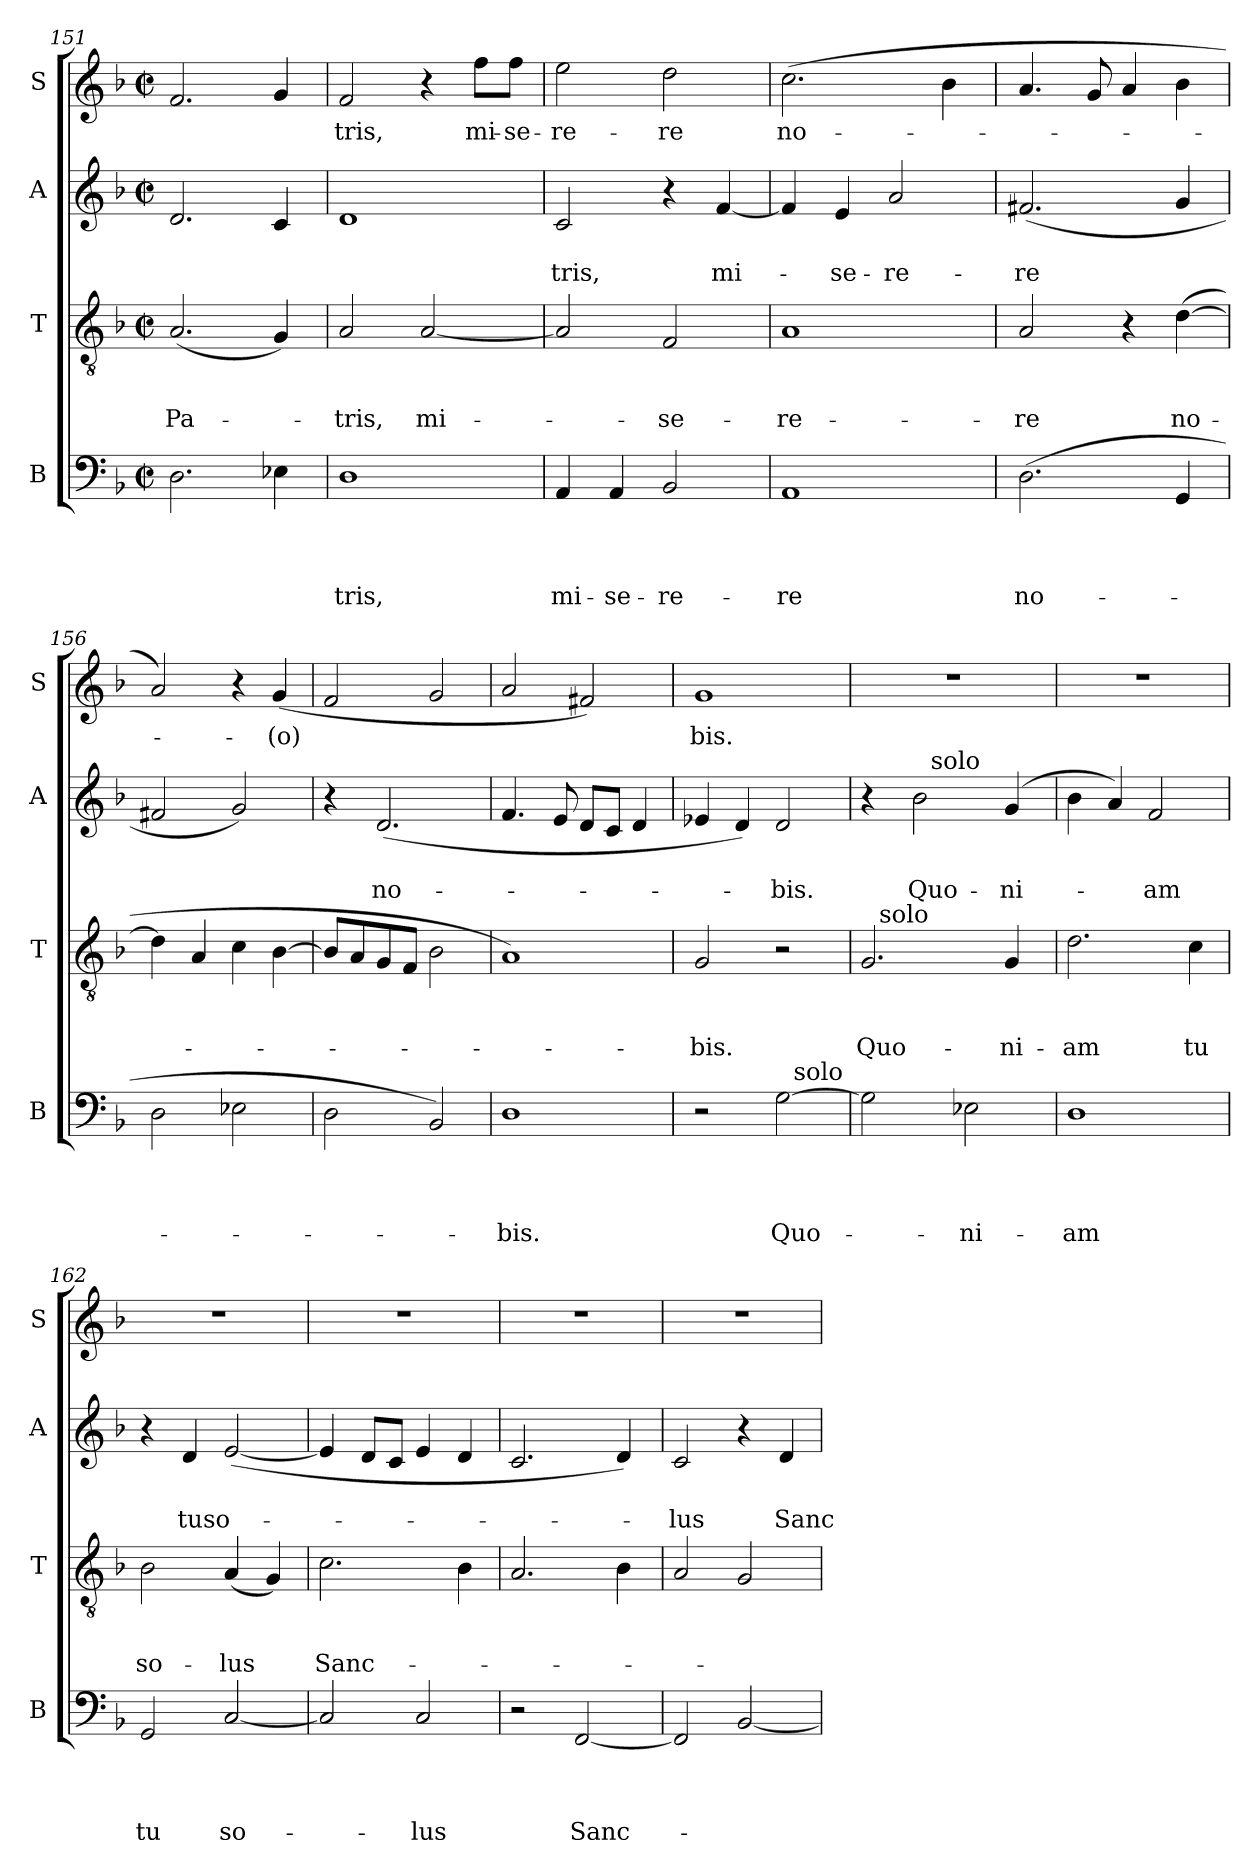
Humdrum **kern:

**kern	**text	**text	**text	**text	**kern	**text	**text	**text	**kern	**text	**text	**kern	**text
*part4	*part4	*part4	*part4	*part4	*part3	*part3	*part3	*part3	*part2	*part2	*part2	*part1	*part1
*staff4	*staff4	*staff4	*staff4	*staff4	*staff3	*staff3	*staff3	*staff3	*staff2	*staff2	*staff2	*staff1	*staff1
*I"B	*	*	*	*	*I"T	*	*	*	*I"A	*	*	*I"S	*
*I'B	*	*	*	*	*I'T	*	*	*	*I'A	*	*	*I'S	*
*clefF4	*	*	*	*	*clefGv2	*	*	*	*clefG2	*	*	*clefG2	*
*k[b-]	*	*	*	*	*k[b-]	*	*	*	*k[b-]	*	*	*k[b-]	*
*F:	*	*	*	*	*F:	*	*	*	*F:	*	*	*F:	*
*M2/2	*	*	*	*	*M2/2	*	*	*	*M2/2	*	*	*M2/2	*
*met(c|)	*	*	*	*	*met(c|)	*	*	*	*met(c|)	*	*	*met(c|)	*
=151	=151	=151	=151	=151	=151	=151	=151	=151	=151	=151	=151	=151	=151
!	!	!	!	!	!	!	!	!LO:LY:b	!	!	!	!	!
2.D\	.	.	.	.	(<2.A/	.	.	Pa-	2.d/	.	.	2.f/	.
4E-X\	.	.	.	.	4G/)	.	.	.	4c/	.	.	4g/	.
=152	=152	=152	=152	=152	=152	=152	=152	=152	=152	=152	=152	=152	=152
!	!	!	!	!LO:LY:b	!	!	!	!LO:LY:b	!	!	!	!	!LO:LY:b
1D	.	.	.	-tris,	2A/	.	.	-tris,	1d	.	.	2f/	-tris,
!	!	!	!	!	!	!	!	!LO:LY:b	!	!	!	!	!
.	.	.	.	.	[<2A/	.	.	mi-	.	.	.	4r	.
!	!	!	!	!	!	!	!	!	!	!	!	!	!LO:LY:b
.	.	.	.	.	.	.	.	.	.	.	.	8ff\L	mi-
!	!	!	!	!	!	!	!	!	!	!	!	!	!LO:LY:b:rj
.	.	.	.	.	.	.	.	.	.	.	.	8ff\J	-se-
=153	=153	=153	=153	=153	=153	=153	=153	=153	=153	=153	=153	=153	=153
!	!	!	!	!LO:LY:b	!	!	!	!	!	!	!LO:LY:b	!	!LO:LY:b
4AA/	.	.	.	mi-	2A/]	.	.	.	2c/	.	-tris,	2ee\	-re-
!	!	!	!	!LO:LY:b	!	!	!	!	!	!	!	!	!
4AA/	.	.	.	-se-	.	.	.	.	.	.	.	.	.
!	!	!	!	!LO:LY:b	!	!	!	!LO:LY:b	!	!	!	!	!LO:LY:b
2BB-/	.	.	.	-re-	2F/	.	.	-se-	4r	.	.	2dd\	-re
!	!	!	!	!	!	!	!	!	!	!	!LO:LY:b	!	!
.	.	.	.	.	.	.	.	.	[>4f/	.	mi-	.	.
!!LO:PB:g=z
=154	=154	=154	=154	=154	=154	=154	=154	=154	=154	=154	=154	=154	=154
!	!	!	!	!LO:LY:b	!	!	!	!LO:LY:b	!	!	!	!	!LO:LY:b
1AA	.	.	.	-re	1A	.	.	-re-	4f/]	.	.	(>2.cc\	no-
!	!	!	!	!	!	!	!	!	!	!	!LO:LY:b	!	!
.	.	.	.	.	.	.	.	.	4e/	.	-se-	.	.
!	!	!	!	!	!	!	!	!	!	!	!LO:LY:b	!	!
.	.	.	.	.	.	.	.	.	2a/	.	-re-	.	.
.	.	.	.	.	.	.	.	.	.	.	.	4b-\	.
=155	=155	=155	=155	=155	=155	=155	=155	=155	=155	=155	=155	=155	=155
!	!	!	!	!LO:LY:b	!	!	!	!LO:LY:b	!	!	!LO:LY:b	!	!
(>2.D\	.	.	.	no-	2A/	.	.	-re	(<2.f#X/	.	-re	4.a/	.
.	.	.	.	.	.	.	.	.	.	.	.	8g/	.
.	.	.	.	.	4r	.	.	.	.	.	.	4a/	.
!	!	!	!	!	!	!	!	!LO:LY:b	!	!	!	!	!
4GG/	.	.	.	.	(>[>4d\	.	.	no-	4g/	.	.	4b-\	.
=156	=156	=156	=156	=156	=156	=156	=156	=156	=156	=156	=156	=156	=156
2D\	.	.	.	.	4d\]	.	.	.	2f#X/	.	.	2a/)	.
.	.	.	.	.	4A/	.	.	.	.	.	.	.	.
2E-X\	.	.	.	.	4c\	.	.	.	2g/)	.	.	4r	.
!	!	!	!	!	!	!	!	!	!	!	!	!	!LO:LY:b
.	.	.	.	.	[>4B-\	.	.	.	.	.	.	(<4g/	-(o)
=157	=157	=157	=157	=157	=157	=157	=157	=157	=157	=157	=157	=157	=157
2D\	.	.	.	.	8B-/L]	.	.	.	4r	.	.	2f/	.
.	.	.	.	.	8A/	.	.	.	.	.	.	.	.
!	!	!	!	!	!	!	!	!	!	!	!LO:LY:b	!	!
.	.	.	.	.	8G/	.	.	.	(<2.d/	.	no-	.	.
.	.	.	.	.	8F/J	.	.	.	.	.	.	.	.
2BB-/)	.	.	.	.	2B-\	.	.	.	.	.	.	2g/	.
=158	=158	=158	=158	=158	=158	=158	=158	=158	=158	=158	=158	=158	=158
!	!	!	!	!LO:LY:b	!	!	!	!	!	!	!	!	!
1D	.	.	.	-bis.	1A)	.	.	.	4.f/	.	.	2a/	.
.	.	.	.	.	.	.	.	.	8e/	.	.	.	.
.	.	.	.	.	.	.	.	.	8d/L	.	.	2f#X/)	.
.	.	.	.	.	.	.	.	.	8c/J	.	.	.	.
.	.	.	.	.	.	.	.	.	4d/	.	.	.	.
=159	=159	=159	=159	=159	=159	=159	=159	=159	=159	=159	=159	=159	=159
!	!	!	!	!	!	!	!	!LO:LY:b	!	!	!	!	!LO:LY:b
*^	*	*	*	*	*	*	*	*	*	*	*	*	*
2r	2ryy	.	.	.	.	2G/	.	.	-bis.	4e-X/	.	.	1g	bis.
.	.	.	.	.	.	.	.	.	.	4d/)	.	.	.	.
!	!	!	!	!	!LO:LY:b	!	!	!	!	!	!	!LO:LY:b	!	!
[<2G\	16ryy	.	.	.	Quo-	2r	.	.	.	2d/	.	-bis.	.	.
!	!LO:TX:a:t=solo	!	!	!	!	!	!	!	!	!	!	!	!	!
.	4..ryy	.	.	.	.	.	.	.	.	.	.	.	.	.
!!LO:LB:g=z
=160	=160	=160	=160	=160	=160	=160	=160	=160	=160	=160	=160	=160	=160	=160
!	!	!	!	!	!	!	!	!	!LO:LY:b	!	!	!	!	!
*v	*v	*	*	*	*	*^	*	*	*	*^	*	*	*	*
2G\]	.	.	.	.	2.G/	16ryy	.	.	Quo-	4r	4ryy	.	.	1r	.
!	!	!	!	!	!	!LO:TX:a:t=solo	!	!	!	!	!	!	!	!	!
.	.	.	.	.	.	2...ryy	.	.	.	.	.	.	.	.	.
!	!	!	!	!	!	!	!	!	!	!	!	!	!LO:LY:b	!	!
.	.	.	.	.	.	.	.	.	.	2b-\	16ryy	.	Quo-	.	.
!	!	!	!	!	!	!	!	!	!	!	!LO:TX:a:t=solo	!	!	!	!
.	.	.	.	.	.	.	.	.	.	.	2ryy	.	.	.	.
!	!	!	!	!LO:LY:b	!	!	!	!	!	!	!	!	!	!	!
2E-X\	.	.	.	-ni-	.	.	.	.	.	.	.	.	.	.	.
!	!	!	!	!	!	!	!	!	!LO:LY:b	!	!	!	!LO:LY:b	!	!
.	.	.	.	.	4G/	.	.	.	-ni-	(4g/	.	.	-ni-	.	.
.	.	.	.	.	.	.	.	.	.	.	8.ryy	.	.	.	.
=161	=161	=161	=161	=161	=161	=161	=161	=161	=161	=161	=161	=161	=161	=161	=161
!	!	!	!	!LO:LY:b	!	!	!	!	!LO:LY:b	!	!	!	!	!	!
*	*	*	*	*	*v	*v	*	*	*	*	*	*	*	*	*
*	*	*	*	*	*	*	*	*	*v	*v	*	*	*	*
1D	.	.	.	-am	2.d\	.	.	-am	4b-\	.	.	1r	.
.	.	.	.	.	.	.	.	.	4a/)	.	.	.	.
!	!	!	!	!	!	!	!	!	!	!	!LO:LY:b	!	!
.	.	.	.	.	.	.	.	.	2f/	.	-am	.	.
!	!	!	!	!	!	!	!	!LO:LY:b	!	!	!	!	!
.	.	.	.	.	4c\	.	.	tu	.	.	.	.	.
=162	=162	=162	=162	=162	=162	=162	=162	=162	=162	=162	=162	=162	=162
!	!	!	!	!LO:LY:b	!	!	!	!LO:LY:b	!	!	!	!	!
2GG/	.	.	.	tu	2B-\	.	.	so-	4r	.	.	1r	.
!	!	!	!	!	!	!	!	!	!	!	!LO:LY:b	!	!
.	.	.	.	.	.	.	.	.	4d/	.	tu	.	.
!	!	!	!	!LO:LY:b	!	!	!	!LO:LY:b	!	!	!LO:LY:b	!	!
[<2C/	.	.	.	so-	(<4A/	.	.	-lus	(<[<2e/	.	so-	.	.
.	.	.	.	.	4G/)	.	.	.	.	.	.	.	.
=163	=163	=163	=163	=163	=163	=163	=163	=163	=163	=163	=163	=163	=163
!	!	!	!	!	!	!	!	!LO:LY:b	!	!	!	!	!
2C/]	.	.	.	.	2.c\	.	.	Sanc-	4e/]	.	.	1r	.
.	.	.	.	.	.	.	.	.	8d/L	.	.	.	.
.	.	.	.	.	.	.	.	.	8c/J	.	.	.	.
!	!	!	!	!LO:LY:b	!	!	!	!	!	!	!	!	!
2C/	.	.	.	-lus	.	.	.	.	4e/	.	.	.	.
.	.	.	.	.	4B-\	.	.	.	4d/	.	.	.	.
=164	=164	=164	=164	=164	=164	=164	=164	=164	=164	=164	=164	=164	=164
2r	.	.	.	.	2.A/	.	.	.	2.c/	.	.	1r	.
!	!	!	!	!LO:LY:b	!	!	!	!	!	!	!	!	!
[<2FF/	.	.	.	Sanc-	.	.	.	.	.	.	.	.	.
.	.	.	.	.	4B-\	.	.	.	4d/)	.	.	.	.
=165	=165	=165	=165	=165	=165	=165	=165	=165	=165	=165	=165	=165	=165
!	!	!	!	!	!	!	!	!	!	!	!LO:LY:b	!	!
2FF/]	.	.	.	.	2A/	.	.	.	2c/	.	-lus	1r	.
[<2BB-/	.	.	.	.	2G/	.	.	.	4r	.	.	.	.
!	!	!	!	!	!	!	!	!	!	!	!LO:LY:b	!	!
.	.	.	.	.	.	.	.	.	4d/	.	Sanc-	.	.
=	=	=	=	=	=	=	=	=	=	=	=	=	=
*-	*-	*-	*-	*-	*-	*-	*-	*-	*-	*-	*-	*-	*-
